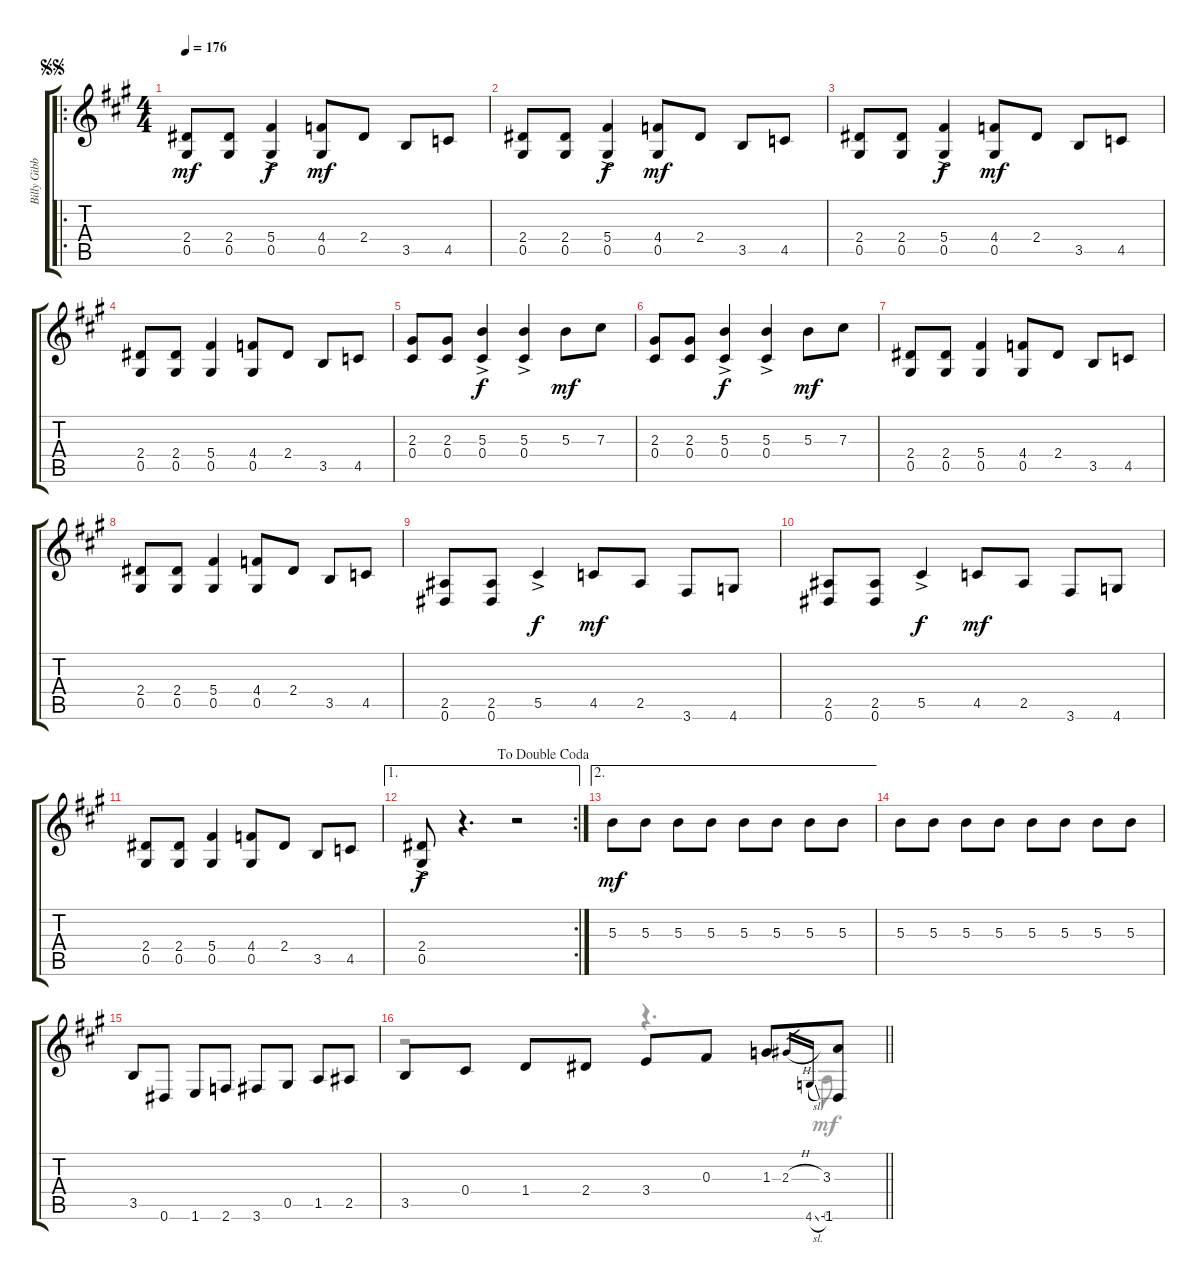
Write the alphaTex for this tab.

\track ("Billy Gibbons-Electric Gtr (Clean Tone) " "Billy Gibb") {instrument electricguitarclean}
\staff {score tabs}
\tuning (Eb4 Bb3 Gb3 Db3 Ab2 Eb2) {hide}
\voice
\ro
\ts (4 4)
\jump segnosegno
\tempo 176
\clef g2
\ks a
(2.4 0.5).8{dy mf} (2.4 0.5).8 (5.4{ac} 0.5{ac}).4{dy f} (4.4 0.5).8{dy mf} 2.4.8 3.5.8 4.5.8 |
(2.4 0.5).8 (2.4 0.5).8 (5.4{ac} 0.5{ac}).4{dy f} (4.4 0.5).8{dy mf} 2.4.8 3.5.8 4.5.8 |
(2.4 0.5).8 (2.4 0.5).8 (5.4{ac} 0.5{ac}).4{dy f} (4.4 0.5).8{dy mf} 2.4.8 3.5.8 4.5.8 |
(2.4 0.5).8 (2.4 0.5).8 (5.4 0.5).4 (4.4 0.5).8 2.4.8 3.5.8 4.5.8 |
(2.3 0.4).8 (2.3 0.4).8 (5.3{ac} 0.4{ac}).4{dy f} (5.3{ac} 0.4{ac}).4 5.3.8{dy mf} 7.3.8 |
(2.3 0.4).8 (2.3 0.4).8 (5.3{ac} 0.4{ac}).4{dy f} (5.3{ac} 0.4{ac}).4 5.3.8{dy mf} 7.3.8 |
(2.4 0.5).8 (2.4 0.5).8 (5.4 0.5).4 (4.4 0.5).8 2.4.8 3.5.8 4.5.8 |
(2.4 0.5).8 (2.4 0.5).8 (5.4 0.5).4 (4.4 0.5).8 2.4.8 3.5.8 4.5.8 |
(2.5 0.6).8 (2.5 0.6).8 5.5{ac}.4{dy f} 4.5.8{dy mf} 2.5.8 3.6.8 4.6.8 |
(2.5 0.6).8 (2.5 0.6).8 5.5{ac}.4{dy f} 4.5.8{dy mf} 2.5.8 3.6.8 4.6.8 |
(2.4 0.5).8 (2.4 0.5).8 (5.4 0.5).4 (4.4 0.5).8 2.4.8 3.5.8 4.5.8 |
\ae 1
\rc 2
\jump dadoublecoda
(2.4{ac} 0.5{ac}).8{dy f} r.4{d} r.2 |
\ae 2
5.3.8{dy mf} 5.3.8 5.3.8 5.3.8 5.3.8 5.3.8 5.3.8 5.3.8 |
5.3.8 5.3.8 5.3.8 5.3.8 5.3.8 5.3.8 5.3.8 5.3.8 |
3.5.8 0.6.8 1.6.8 2.6.8 3.6.8 0.5.8 1.5.8 2.5.8 |
\barLineRight lightlight
3.5.8 0.4.8 1.4.8 2.4.8 3.4.8 0.3.8 1.3.8 2.3{h}.16{gr} 4.6{sl}.16{gr} (3.3 -1.6).8
\voice
\clef g2
\ottava regular
\simile none
\ks a
|
|
|
|
|
|
|
|
|
|
|
|
|
|
|
\barLineRight lightlight
r.2 r.4{d} 6.6.8
